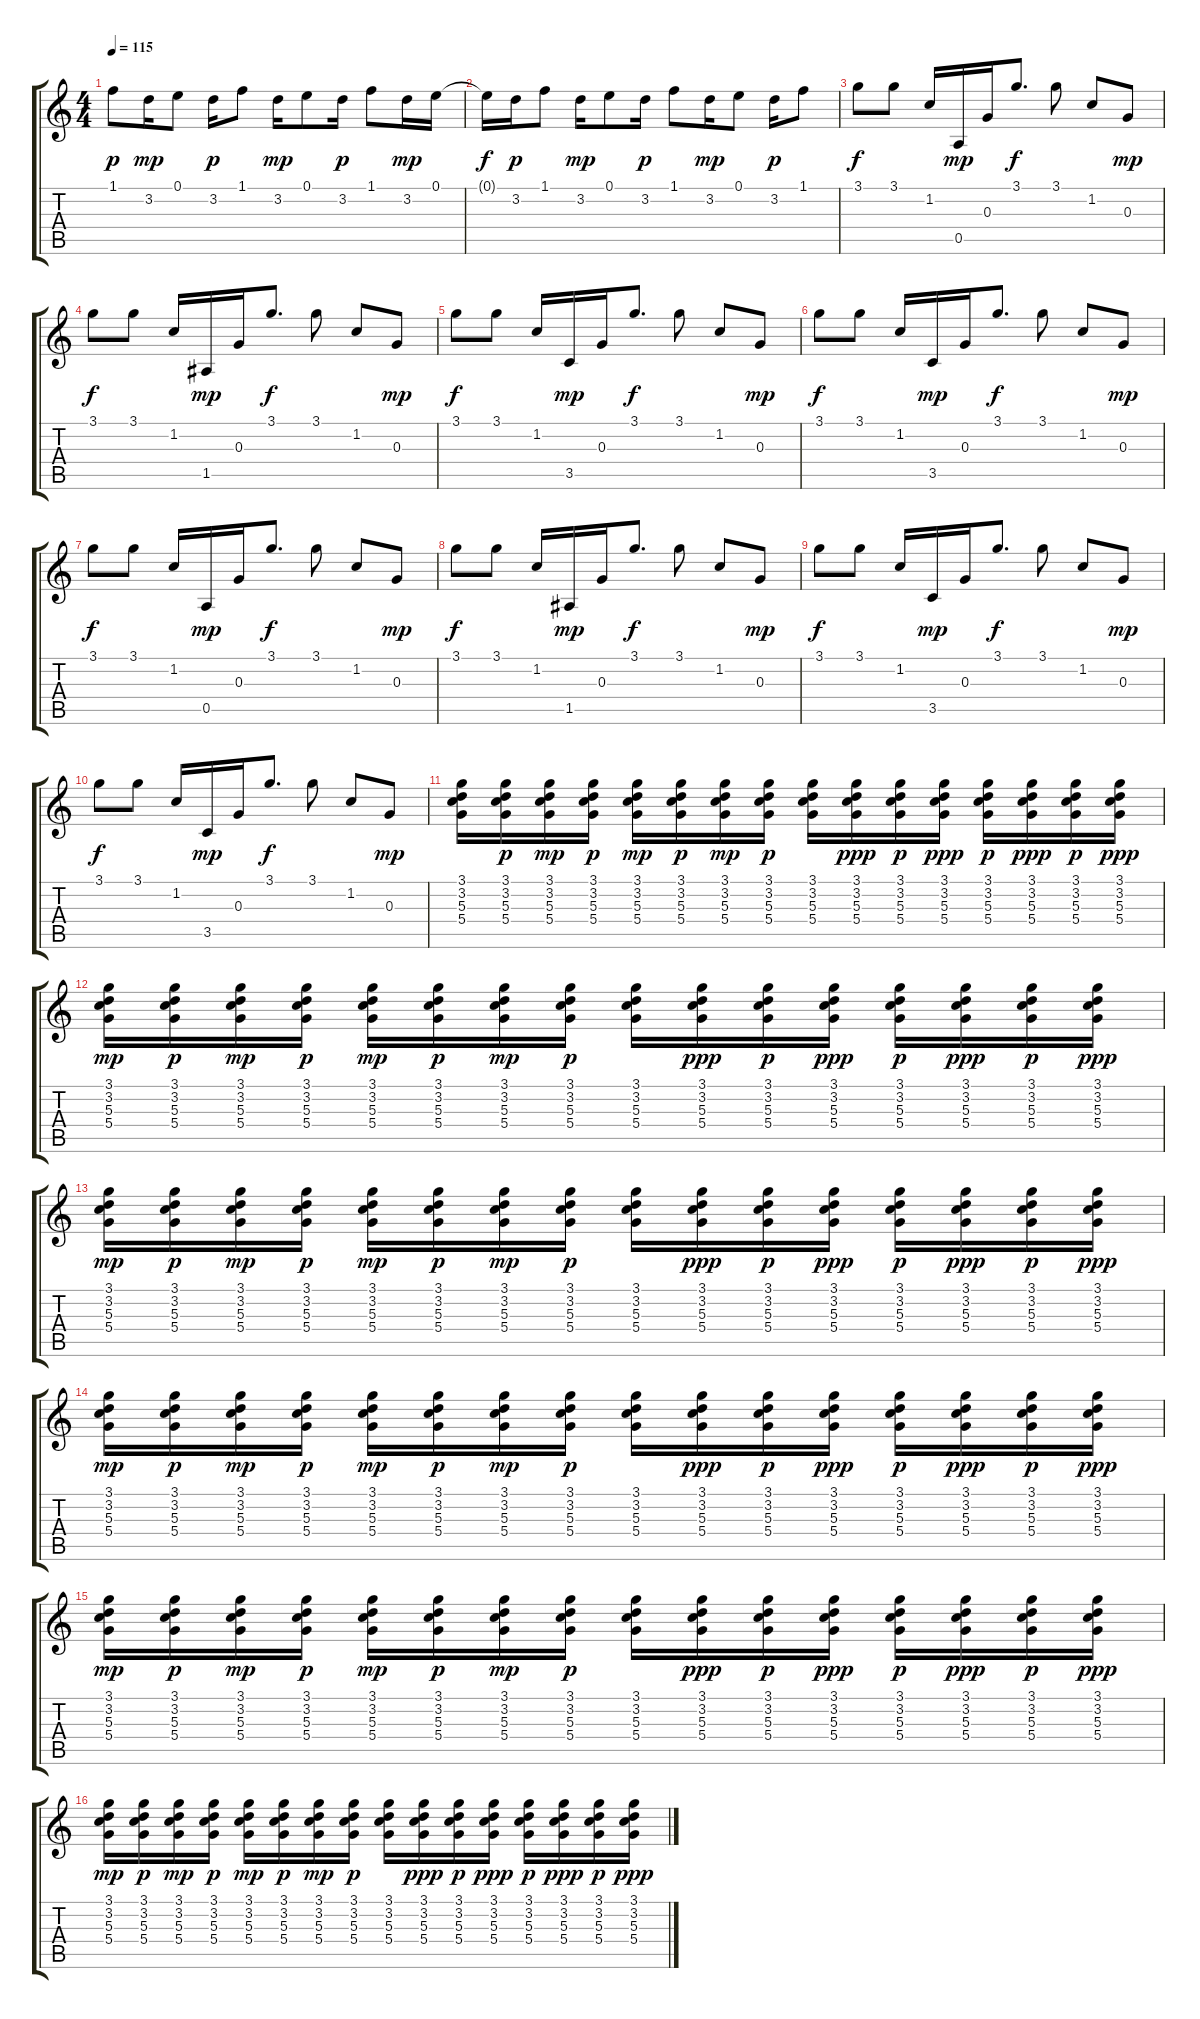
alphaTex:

\track "" {instrument electricguitarjazz}
\staff {score tabs}
\tuning (E4 B3 G3 D3 A2 E2) {hide}
\ts (4 4)
\tempo 115
\clef g2
\ks c
1.1.8{dy p} 3.2.16{dy mp} 0.1.8 3.2.16{dy p} 1.1.8 3.2.16{dy mp} 0.1.8 3.2.16{dy p} 1.1.8 3.2.16{dy mp} 0.1.16 |
0.1{t}.16{dy f} 3.2.16{dy p} 1.1.8 3.2.16{dy mp} 0.1.8 3.2.16{dy p} 1.1.8 3.2.16{dy mp} 0.1.8 3.2.16{dy p} 1.1.8 |
3.1.8{dy f balance 4} 3.1.8 1.2.16 0.5.16{dy mp} 0.3.16 3.1.8{d dy f} 3.1.8 1.2.8 0.3.8{dy mp} |
3.1.8{dy f} 3.1.8 1.2.16 1.5.16{dy mp} 0.3.16 3.1.8{d dy f} 3.1.8 1.2.8 0.3.8{dy mp} |
3.1.8{dy f} 3.1.8 1.2.16 3.5.16{dy mp} 0.3.16 3.1.8{d dy f} 3.1.8 1.2.8 0.3.8{dy mp} |
3.1.8{dy f} 3.1.8 1.2.16 3.5.16{dy mp} 0.3.16 3.1.8{d dy f} 3.1.8 1.2.8 0.3.8{dy mp} |
3.1.8{dy f} 3.1.8 1.2.16 0.5.16{dy mp} 0.3.16 3.1.8{d dy f} 3.1.8 1.2.8 0.3.8{dy mp} |
3.1.8{dy f} 3.1.8 1.2.16 1.5.16{dy mp} 0.3.16 3.1.8{d dy f} 3.1.8 1.2.8 0.3.8{dy mp} |
3.1.8{dy f} 3.1.8 1.2.16 3.5.16{dy mp} 0.3.16 3.1.8{d dy f} 3.1.8 1.2.8 0.3.8{dy mp} |
3.1.8{dy f} 3.1.8 1.2.16 3.5.16{dy mp} 0.3.16 3.1.8{d dy f} 3.1.8 1.2.8 0.3.8{dy mp} |
(3.1 3.2 5.3 5.4).16 (3.1 3.2 5.3 5.4).16{dy p} (3.1 3.2 5.3 5.4).16{dy mp} (3.1 3.2 5.3 5.4).16{dy p} (3.1 3.2 5.3 5.4).16{dy mp} (3.1 3.2 5.3 5.4).16{dy p} (3.1 3.2 5.3 5.4).16{dy mp} (3.1 3.2 5.3 5.4).16{dy p} (3.1 3.2 5.3 5.4).16 (3.1 3.2 5.3 5.4).16{dy ppp} (3.1 3.2 5.3 5.4).16{dy p} (3.1 3.2 5.3 5.4).16{dy ppp} (3.1 3.2 5.3 5.4).16{dy p} (3.1 3.2 5.3 5.4).16{dy ppp} (3.1 3.2 5.3 5.4).16{dy p} (3.1 3.2 5.3 5.4).16{dy ppp} |
(3.1 3.2 5.3 5.4).16{dy mp} (3.1 3.2 5.3 5.4).16{dy p} (3.1 3.2 5.3 5.4).16{dy mp} (3.1 3.2 5.3 5.4).16{dy p} (3.1 3.2 5.3 5.4).16{dy mp} (3.1 3.2 5.3 5.4).16{dy p} (3.1 3.2 5.3 5.4).16{dy mp} (3.1 3.2 5.3 5.4).16{dy p} (3.1 3.2 5.3 5.4).16 (3.1 3.2 5.3 5.4).16{dy ppp} (3.1 3.2 5.3 5.4).16{dy p} (3.1 3.2 5.3 5.4).16{dy ppp} (3.1 3.2 5.3 5.4).16{dy p} (3.1 3.2 5.3 5.4).16{dy ppp} (3.1 3.2 5.3 5.4).16{dy p} (3.1 3.2 5.3 5.4).16{dy ppp} |
(3.1 3.2 5.3 5.4).16{dy mp} (3.1 3.2 5.3 5.4).16{dy p} (3.1 3.2 5.3 5.4).16{dy mp} (3.1 3.2 5.3 5.4).16{dy p} (3.1 3.2 5.3 5.4).16{dy mp} (3.1 3.2 5.3 5.4).16{dy p} (3.1 3.2 5.3 5.4).16{dy mp} (3.1 3.2 5.3 5.4).16{dy p} (3.1 3.2 5.3 5.4).16 (3.1 3.2 5.3 5.4).16{dy ppp} (3.1 3.2 5.3 5.4).16{dy p} (3.1 3.2 5.3 5.4).16{dy ppp} (3.1 3.2 5.3 5.4).16{dy p} (3.1 3.2 5.3 5.4).16{dy ppp} (3.1 3.2 5.3 5.4).16{dy p} (3.1 3.2 5.3 5.4).16{dy ppp} |
(3.1 3.2 5.3 5.4).16{dy mp} (3.1 3.2 5.3 5.4).16{dy p} (3.1 3.2 5.3 5.4).16{dy mp} (3.1 3.2 5.3 5.4).16{dy p} (3.1 3.2 5.3 5.4).16{dy mp} (3.1 3.2 5.3 5.4).16{dy p} (3.1 3.2 5.3 5.4).16{dy mp} (3.1 3.2 5.3 5.4).16{dy p} (3.1 3.2 5.3 5.4).16 (3.1 3.2 5.3 5.4).16{dy ppp} (3.1 3.2 5.3 5.4).16{dy p} (3.1 3.2 5.3 5.4).16{dy ppp} (3.1 3.2 5.3 5.4).16{dy p} (3.1 3.2 5.3 5.4).16{dy ppp} (3.1 3.2 5.3 5.4).16{dy p} (3.1 3.2 5.3 5.4).16{dy ppp} |
(3.1 3.2 5.3 5.4).16{dy mp} (3.1 3.2 5.3 5.4).16{dy p} (3.1 3.2 5.3 5.4).16{dy mp} (3.1 3.2 5.3 5.4).16{dy p} (3.1 3.2 5.3 5.4).16{dy mp} (3.1 3.2 5.3 5.4).16{dy p} (3.1 3.2 5.3 5.4).16{dy mp} (3.1 3.2 5.3 5.4).16{dy p} (3.1 3.2 5.3 5.4).16 (3.1 3.2 5.3 5.4).16{dy ppp} (3.1 3.2 5.3 5.4).16{dy p} (3.1 3.2 5.3 5.4).16{dy ppp} (3.1 3.2 5.3 5.4).16{dy p} (3.1 3.2 5.3 5.4).16{dy ppp} (3.1 3.2 5.3 5.4).16{dy p} (3.1 3.2 5.3 5.4).16{dy ppp} |
(3.1 3.2 5.3 5.4).16{dy mp} (3.1 3.2 5.3 5.4).16{dy p} (3.1 3.2 5.3 5.4).16{dy mp} (3.1 3.2 5.3 5.4).16{dy p} (3.1 3.2 5.3 5.4).16{dy mp} (3.1 3.2 5.3 5.4).16{dy p} (3.1 3.2 5.3 5.4).16{dy mp} (3.1 3.2 5.3 5.4).16{dy p} (3.1 3.2 5.3 5.4).16 (3.1 3.2 5.3 5.4).16{dy ppp} (3.1 3.2 5.3 5.4).16{dy p} (3.1 3.2 5.3 5.4).16{dy ppp} (3.1 3.2 5.3 5.4).16{dy p} (3.1 3.2 5.3 5.4).16{dy ppp} (3.1 3.2 5.3 5.4).16{dy p} (3.1 3.2 5.3 5.4).16{dy ppp}
